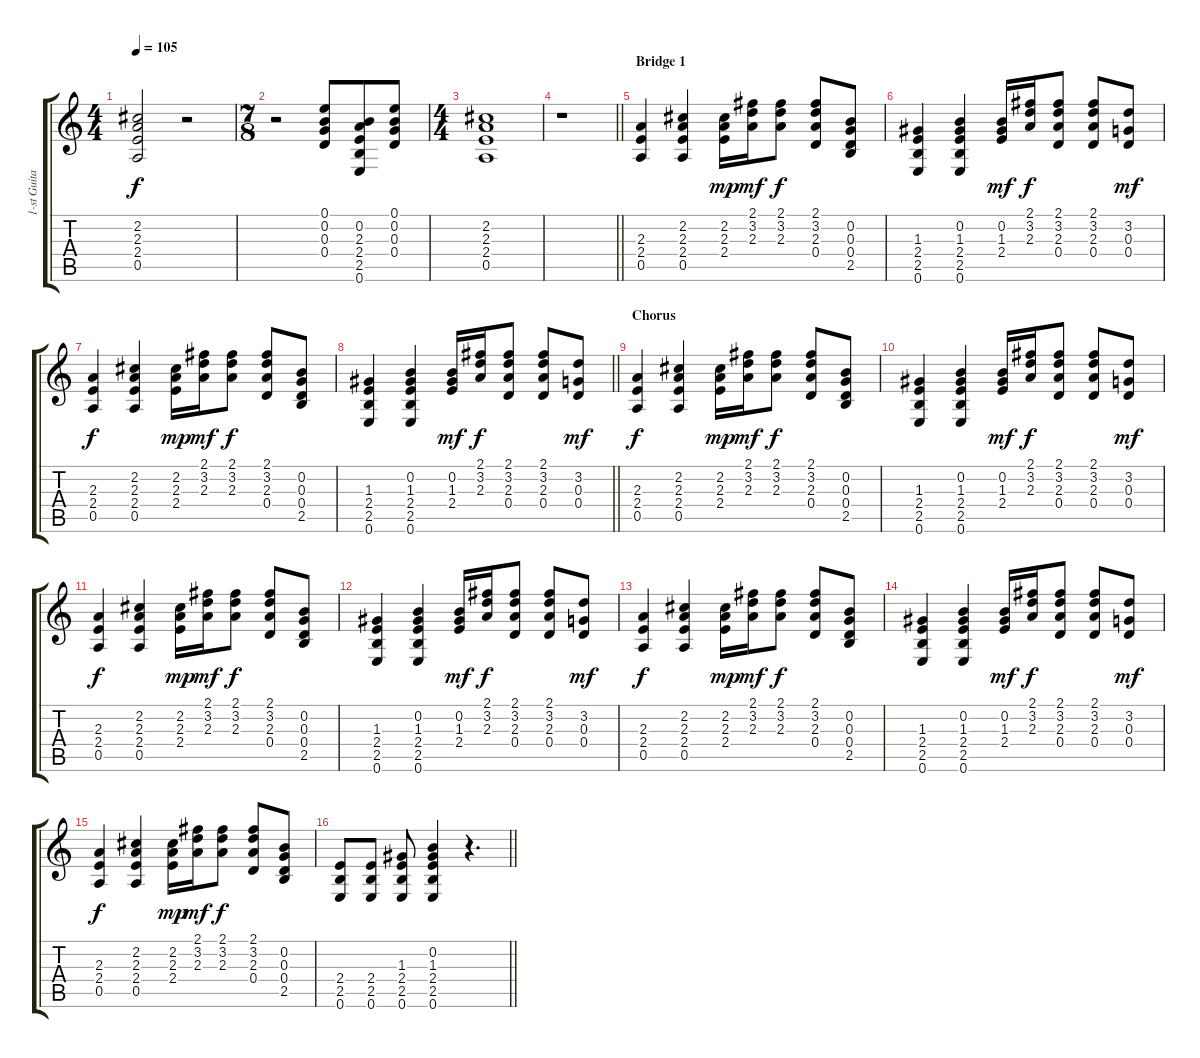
\track ("1-st Guitar" "1-st Guita") {instrument distortionguitar}
\staff {score tabs}
\tuning (E4 B3 G3 D3 A2 E2) {hide}
\ts (4 4)
\tempo 105
\clef g2
\ks c
(2.2 2.3 2.4 0.5).2{dy f} r.2 |
\ts (7 8)
r.2 (0.1 0.2 0.3 0.4).8 (0.2 2.3 2.4 2.5 0.6).8 (0.1 0.2 0.3 0.4).8 |
\ts (4 4)
(2.2 2.3 2.4 0.5).1 |
\barLineRight lightlight
r.1 |
\section ("" "Bridge 1")
(2.3 2.4 0.5).4 (2.2 2.3 2.4 0.5).4 (2.2 2.3 2.4).16{dy mp} (2.1 3.2 2.3).16{dy mf} (2.1 3.2 2.3).8{dy f} (2.1 3.2 2.3 0.4).8 (0.2 0.3 0.4 2.5).8 |
(1.3 2.4 2.5 0.6).4 (0.2 1.3 2.4 2.5 0.6).4 (0.2 1.3 2.4).16{dy mf} (2.1 3.2 2.3).16{dy f} (2.1 3.2 2.3 0.4).8 (2.1 3.2 2.3 0.4).8 (3.2 0.3 0.4).8{dy mf} |
(2.3 2.4 0.5).4{dy f} (2.2 2.3 2.4 0.5).4 (2.2 2.3 2.4).16{dy mp} (2.1 3.2 2.3).16{dy mf} (2.1 3.2 2.3).8{dy f} (2.1 3.2 2.3 0.4).8 (0.2 0.3 0.4 2.5).8 |
\barLineRight lightlight
(1.3 2.4 2.5 0.6).4 (0.2 1.3 2.4 2.5 0.6).4 (0.2 1.3 2.4).16{dy mf} (2.1 3.2 2.3).16{dy f} (2.1 3.2 2.3 0.4).8 (2.1 3.2 2.3 0.4).8 (3.2 0.3 0.4).8{dy mf} |
\section ("" "Chorus")
(2.3 2.4 0.5).4{dy f} (2.2 2.3 2.4 0.5).4 (2.2 2.3 2.4).16{dy mp} (2.1 3.2 2.3).16{dy mf} (2.1 3.2 2.3).8{dy f} (2.1 3.2 2.3 0.4).8 (0.2 0.3 0.4 2.5).8 |
(1.3 2.4 2.5 0.6).4 (0.2 1.3 2.4 2.5 0.6).4 (0.2 1.3 2.4).16{dy mf} (2.1 3.2 2.3).16{dy f} (2.1 3.2 2.3 0.4).8 (2.1 3.2 2.3 0.4).8 (3.2 0.3 0.4).8{dy mf} |
(2.3 2.4 0.5).4{dy f} (2.2 2.3 2.4 0.5).4 (2.2 2.3 2.4).16{dy mp} (2.1 3.2 2.3).16{dy mf} (2.1 3.2 2.3).8{dy f} (2.1 3.2 2.3 0.4).8 (0.2 0.3 0.4 2.5).8 |
(1.3 2.4 2.5 0.6).4 (0.2 1.3 2.4 2.5 0.6).4 (0.2 1.3 2.4).16{dy mf} (2.1 3.2 2.3).16{dy f} (2.1 3.2 2.3 0.4).8 (2.1 3.2 2.3 0.4).8 (3.2 0.3 0.4).8{dy mf} |
(2.3 2.4 0.5).4{dy f} (2.2 2.3 2.4 0.5).4 (2.2 2.3 2.4).16{dy mp} (2.1 3.2 2.3).16{dy mf} (2.1 3.2 2.3).8{dy f} (2.1 3.2 2.3 0.4).8 (0.2 0.3 0.4 2.5).8 |
(1.3 2.4 2.5 0.6).4 (0.2 1.3 2.4 2.5 0.6).4 (0.2 1.3 2.4).16{dy mf} (2.1 3.2 2.3).16{dy f} (2.1 3.2 2.3 0.4).8 (2.1 3.2 2.3 0.4).8 (3.2 0.3 0.4).8{dy mf} |
(2.3 2.4 0.5).4{dy f} (2.2 2.3 2.4 0.5).4 (2.2 2.3 2.4).16{dy mp} (2.1 3.2 2.3).16{dy mf} (2.1 3.2 2.3).8{dy f} (2.1 3.2 2.3 0.4).8 (0.2 0.3 0.4 2.5).8 |
\barLineRight lightlight
(2.4 2.5 0.6).8 (2.4 2.5 0.6).8 (1.3 2.4 2.5 0.6).8 (0.2 1.3 2.4 2.5 0.6).4 r.4{d}
